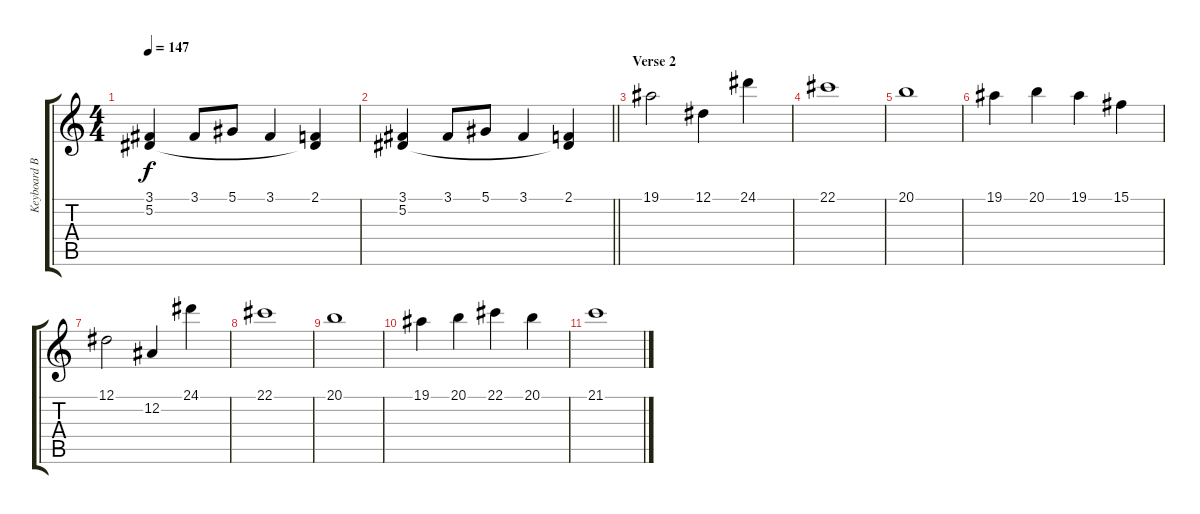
\track ("Keyboard Backing" "Keyboard B") {instrument synthstrings2}
\staff {score tabs}
\tuning (Eb4 Bb3 Gb3 Db3 Ab2 Eb2) {hide}
\ts (4 4)
\tempo 147
\clef g2
\ks c
(3.1 5.2).4{dy f} 3.1.8 5.1.8 3.1.4 (2.1 5.2{t}).4 |
\barLineRight lightlight
(3.1 5.2).4 3.1.8 5.1.8 3.1.4 (2.1 5.2{t}).4 |
\section ("" "Verse 2")
19.1.2{instrument synthstrings2} 12.1.4 24.1.4 |
22.1.1 |
20.1.1 |
19.1.4 20.1.4 19.1.4 15.1.4 |
12.1.2 12.2.4 24.1.4 |
22.1.1 |
20.1.1 |
19.1.4 20.1.4 22.1.4 20.1.4 |
21.1.1
